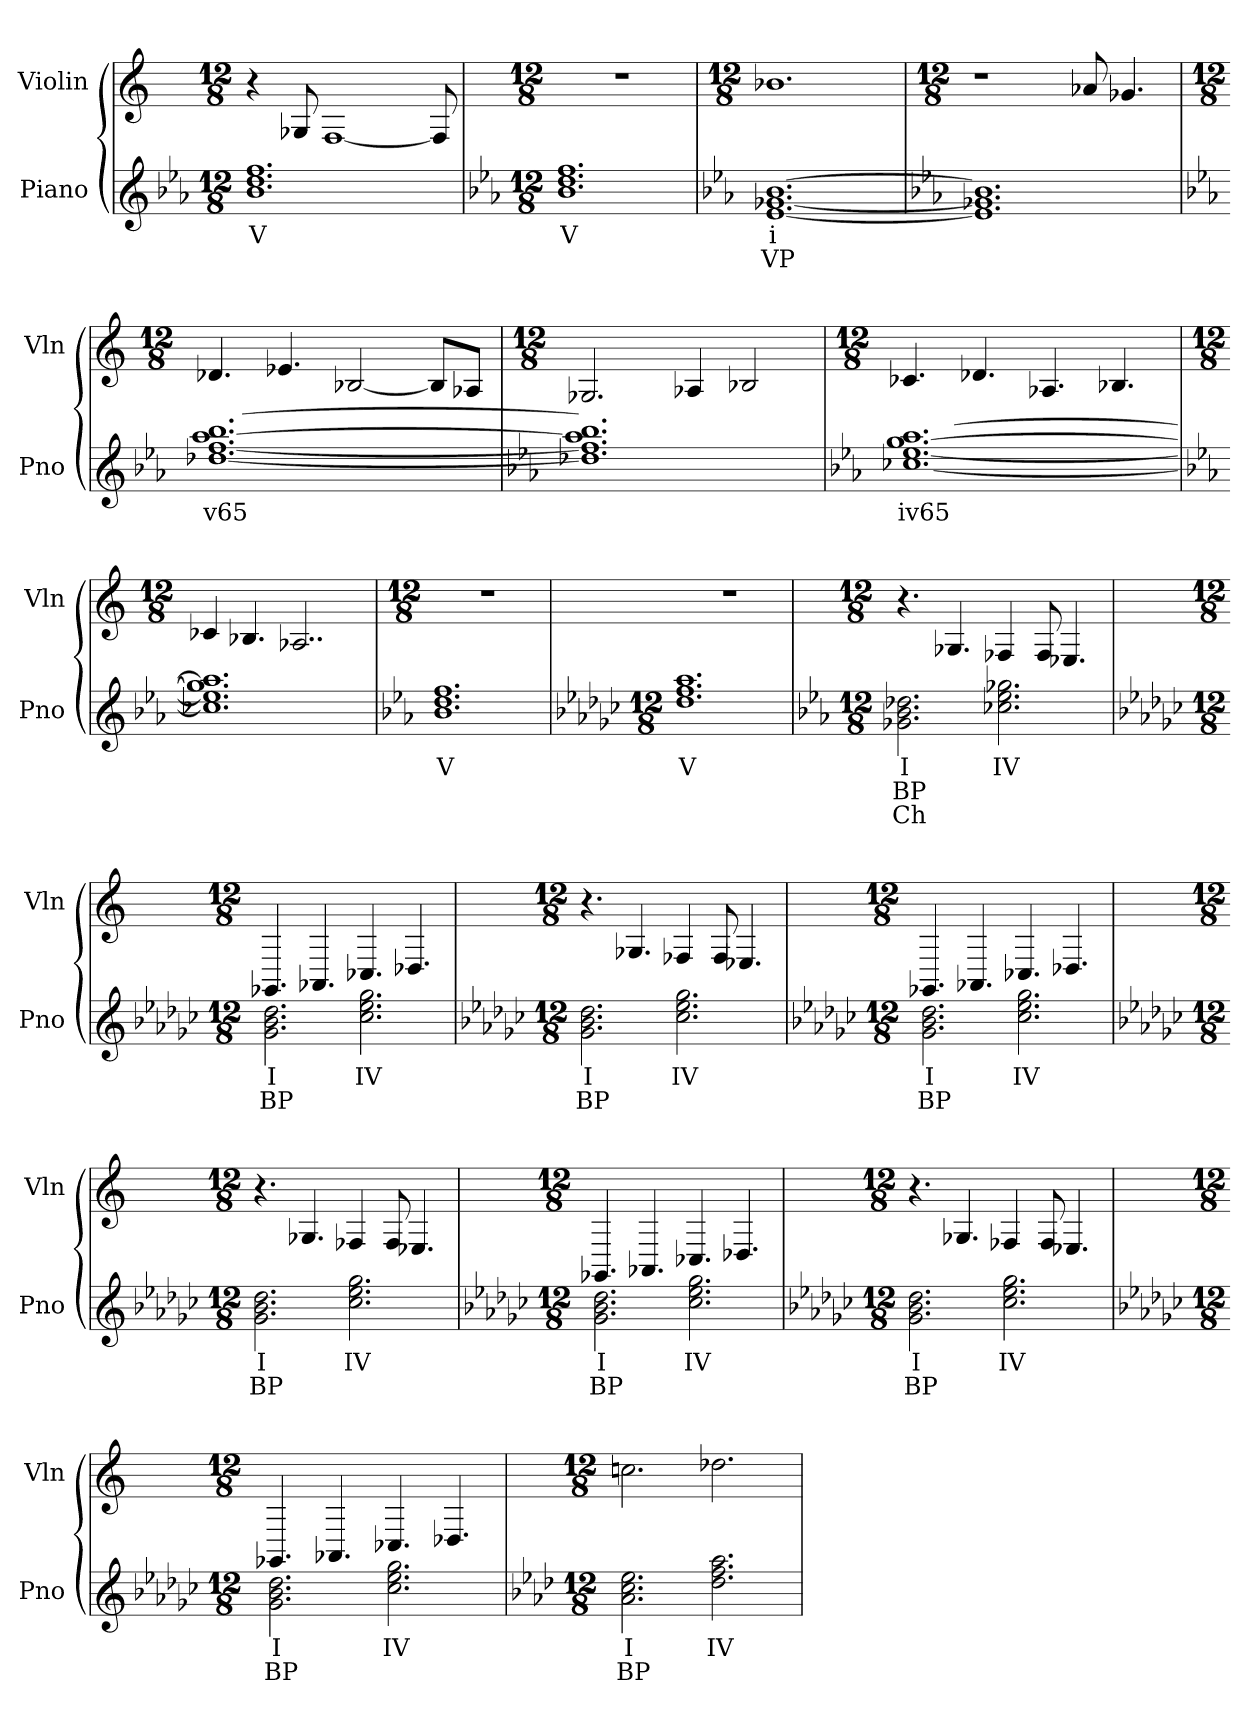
**kern	**text	**text	**text	**kern
*part2	*part2	*part2	*part2	*part1
*staff2	*staff2	*staff2	*staff2	*staff1
*I"Piano	*	*	*	*I"Violin
*I'Pno	*	*	*	*I'Vln
*k[b-e-a-]	*	*	*	*
*E-:	*	*	*	*
*M12/8	*	*	*	*M12/8
=	=	=	=	=
1.b- 1.dd 1.ff	V	.	.	4r
.	.	.	.	8G-X
.	.	.	.	[1F
.	.	.	.	8F]
=	=	=	=	=
*k[b-e-a-]	*	*	*	*
*E-:	*	*	*	*
*M12/8	*	*	*	*M12/8
1.b- 1.dd 1.ff	V	.	.	1.r
=	=	=	=	=
*k[b-e-a-]	*	*	*	*
*E-:	*	*	*	*
*	*	*	*	*M12/8
[1.e- [1.g-X [1.b-	i	VP	.	1.b-X
=	=	=	=	=
*k[b-e-a-]	*	*	*	*
*E-:	*	*	*	*
*	*	*	*	*M12/8
1.e-] 1.g-X] 1.b-]	.	.	.	1r
.	.	.	.	8a-X
.	.	.	.	4.g-X
=	=	=	=	=
*k[b-e-a-]	*	*	*	*
*E-:	*	*	*	*
*	*	*	*	*M12/8
[1.dd-X [1.ff [1.aa- [1.bb-	v65	.	.	4.d-X
.	.	.	.	4.e-X
.	.	.	.	[2B-X
.	.	.	.	8B-L]
.	.	.	.	8A-XJ
=	=	=	=	=
*k[b-e-a-]	*	*	*	*
*E-:	*	*	*	*
*	*	*	*	*M12/8
1.dd-X] 1.ff] 1.aa-] 1.bb-]	.	.	.	2.G-X
.	.	.	.	4A-X
.	.	.	.	2B-X
=	=	=	=	=
*k[b-e-a-]	*	*	*	*
*E-:	*	*	*	*
*	*	*	*	*M12/8
[1.cc-X [1.ee- [1.gg [1.aa-	iv65	.	.	4.c-X
.	.	.	.	4.d-X
.	.	.	.	4.A-X
.	.	.	.	4.B-X
=	=	=	=	=
*k[b-e-a-]	*	*	*	*
*E-:	*	*	*	*
*	*	*	*	*M12/8
1.cc-X] 1.ee-] 1.gg] 1.aa-]	.	.	.	4c-X
.	.	.	.	4.B-X
.	.	.	.	2..A-X
=	=	=	=	=
*k[b-e-a-]	*	*	*	*
*E-:	*	*	*	*
*	*	*	*	*M12/8
1.b- 1.dd 1.ff	V	.	.	1.r
=	=	=	=	=
*k[b-e-a-d-g-c-]	*	*	*	*
*G-:	*	*	*	*
*M12/8	*	*	*	*
1.dd- 1.ff 1.aa-	V	.	.	1.r
=	=	=	=	=
*k[b-e-a-]	*	*	*	*
*E-:	*	*	*	*
*M12/8	*	*	*	*M12/8
2.g-X 2.b- 2.dd-X	I	BP	Ch	4.r
.	.	.	.	4.G-X
2.cc-X 2.ee- 2.gg-X	IV	.	.	4F-X
.	.	.	.	8F-
.	.	.	.	4.E-X
=	=	=	=	=
*k[b-e-a-d-g-c-]	*	*	*	*
*G-:	*	*	*	*
*M12/8	*	*	*	*M12/8
2.g- 2.b- 2.dd-	I	BP	.	4.GG-X
.	.	.	.	4.AA-X
2.cc- 2.ee- 2.gg-	IV	.	.	4.C-X
.	.	.	.	4.D-X
=	=	=	=	=
*k[b-e-a-d-g-c-]	*	*	*	*
*G-:	*	*	*	*
*M12/8	*	*	*	*M12/8
2.g- 2.b- 2.dd-	I	BP	.	4.r
.	.	.	.	4.G-X
2.cc- 2.ee- 2.gg-	IV	.	.	4F-X
.	.	.	.	8F-
.	.	.	.	4.E-X
=	=	=	=	=
*k[b-e-a-d-g-c-]	*	*	*	*
*G-:	*	*	*	*
*M12/8	*	*	*	*M12/8
2.g- 2.b- 2.dd-	I	BP	.	4.GG-X
.	.	.	.	4.AA-X
2.cc- 2.ee- 2.gg-	IV	.	.	4.C-X
.	.	.	.	4.D-X
=	=	=	=	=
*k[b-e-a-d-g-c-]	*	*	*	*
*G-:	*	*	*	*
*M12/8	*	*	*	*M12/8
2.g- 2.b- 2.dd-	I	BP	.	4.r
.	.	.	.	4.G-X
2.cc- 2.ee- 2.gg-	IV	.	.	4F-X
.	.	.	.	8F-
.	.	.	.	4.E-X
=	=	=	=	=
*k[b-e-a-d-g-c-]	*	*	*	*
*G-:	*	*	*	*
*M12/8	*	*	*	*M12/8
2.g- 2.b- 2.dd-	I	BP	.	4.GG-X
.	.	.	.	4.AA-X
2.cc- 2.ee- 2.gg-	IV	.	.	4.C-X
.	.	.	.	4.D-X
=	=	=	=	=
*k[b-e-a-d-g-c-]	*	*	*	*
*G-:	*	*	*	*
*M12/8	*	*	*	*M12/8
2.g- 2.b- 2.dd-	I	BP	.	4.r
.	.	.	.	4.G-X
2.cc- 2.ee- 2.gg-	IV	.	.	4F-X
.	.	.	.	8F-
.	.	.	.	4.E-X
=	=	=	=	=
*k[b-e-a-d-g-c-]	*	*	*	*
*G-:	*	*	*	*
*M12/8	*	*	*	*M12/8
2.g- 2.b- 2.dd-	I	BP	.	4.GG-X
.	.	.	.	4.AA-X
2.cc- 2.ee- 2.gg-	IV	.	.	4.C-X
.	.	.	.	4.D-X
=	=	=	=	=
*k[b-e-a-d-]	*	*	*	*
*A-:	*	*	*	*
*M12/8	*	*	*	*M12/8
2.a- 2.cc 2.ee-	I	BP	.	2.ccn
2.dd- 2.ff 2.aa-	IV	.	.	2.dd-X
=	=	=	=	=
*-	*-	*-	*-	*-
